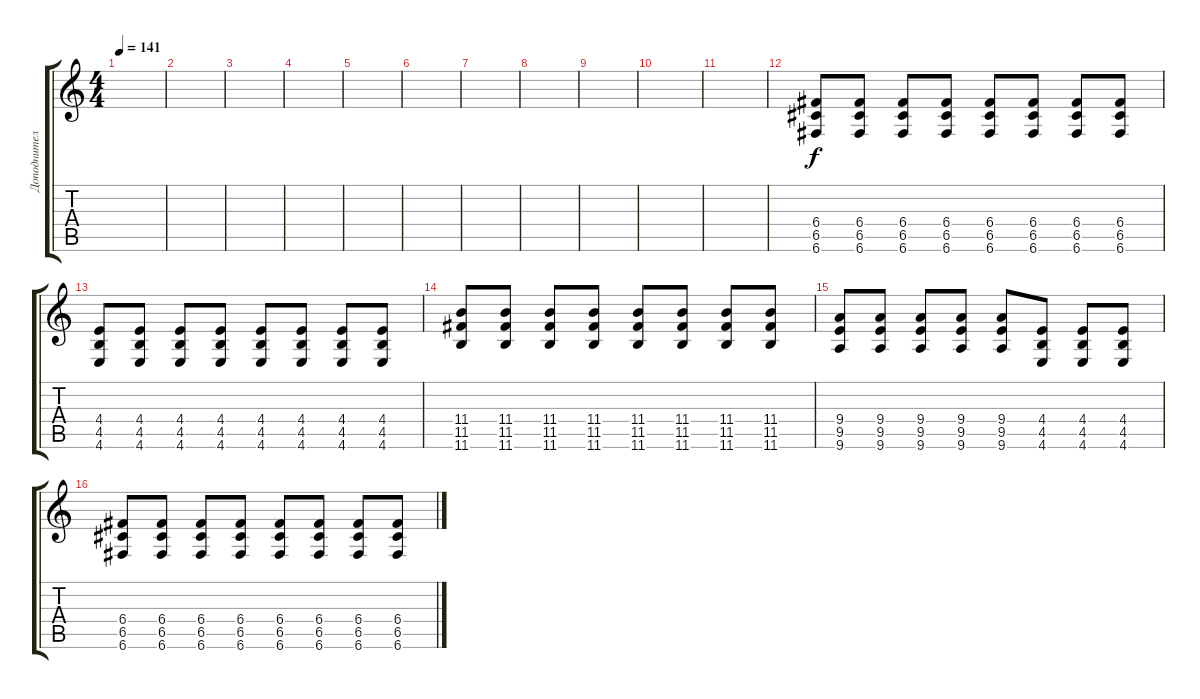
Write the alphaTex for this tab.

\track ("Доподнительная гитара" "Доподнител") {instrument acousticguitarsteel}
\staff {score tabs}
\tuning (D4 A3 F3 C3 G2 C2) {hide}
\ts (4 4)
\tempo 141
\clef g2
\ks c
|
|
|
|
|
|
|
|
|
|
|
(6.4 6.5 6.6).8{instrument distortionguitar} (6.4 6.5 6.6).8 (6.4 6.5 6.6).8 (6.4 6.5 6.6).8 (6.4 6.5 6.6).8 (6.4 6.5 6.6).8 (6.4 6.5 6.6).8 (6.4 6.5 6.6).8 |
(4.4 4.5 4.6).8 (4.4 4.5 4.6).8 (4.4 4.5 4.6).8 (4.4 4.5 4.6).8 (4.4 4.5 4.6).8 (4.4 4.5 4.6).8 (4.4 4.5 4.6).8 (4.4 4.5 4.6).8 |
(11.4 11.5 11.6).8 (11.4 11.5 11.6).8 (11.4 11.5 11.6).8 (11.4 11.5 11.6).8 (11.4 11.5 11.6).8 (11.4 11.5 11.6).8 (11.4 11.5 11.6).8 (11.4 11.5 11.6).8 |
(9.4 9.5 9.6).8 (9.4 9.5 9.6).8 (9.4 9.5 9.6).8 (9.4 9.5 9.6).8 (9.4 9.5 9.6).8 (4.4 4.5 4.6).8 (4.4 4.5 4.6).8 (4.4 4.5 4.6).8 |
(6.4 6.5 6.6).8 (6.4 6.5 6.6).8 (6.4 6.5 6.6).8 (6.4 6.5 6.6).8 (6.4 6.5 6.6).8 (6.4 6.5 6.6).8 (6.4 6.5 6.6).8 (6.4 6.5 6.6).8
